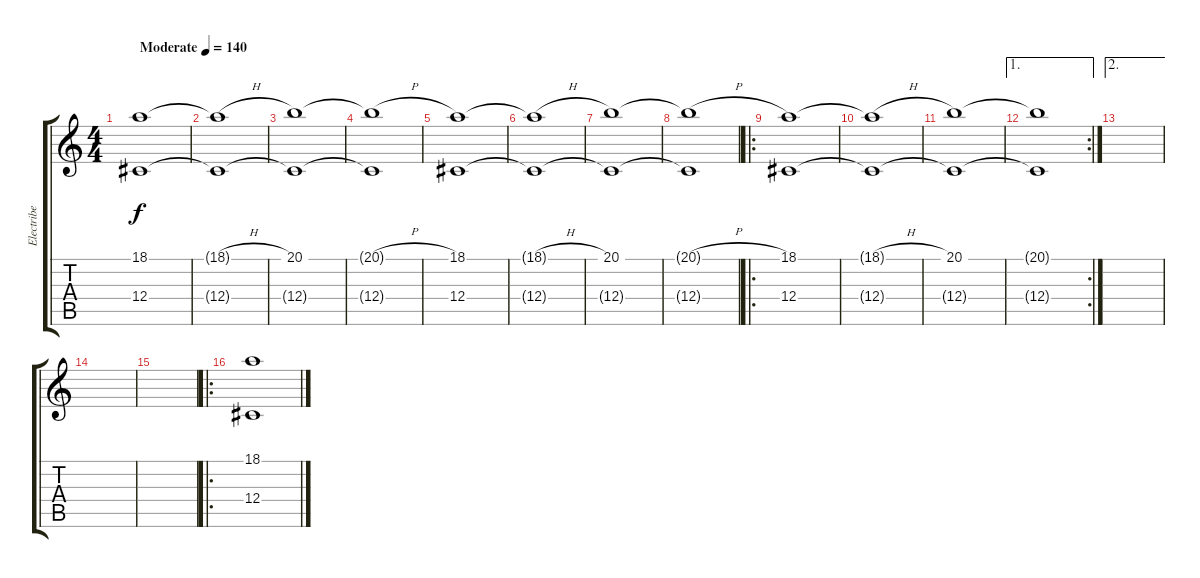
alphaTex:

\track ("Electribe 2" "Electribe ") {instrument synthstrings1}
\staff {score tabs}
\tuning (Eb4 Bb3 Gb3 Db3 Ab2 Db2) {hide}
\ts (4 4)
\tempo (140 "Moderate")
\clef g2
\ks c
(18.1 12.4).1{dy f instrument synthstrings1} |
(18.1{h t} 12.4{t}).1 |
(20.1 12.4{t}).1 |
(20.1{h t} 12.4{t}).1 |
(18.1 12.4).1 |
(18.1{h t} 12.4{t}).1 |
(20.1 12.4{t}).1 |
(20.1{h t} 12.4{t}).1 |
\ro
(18.1 12.4).1 |
(18.1{h t} 12.4{t}).1 |
(20.1 12.4{t}).1 |
\ae 1
\rc 2
(20.1{t} 12.4{t}).1 |
\ae 2
|
|
|
\ro
(18.1 12.4).1
